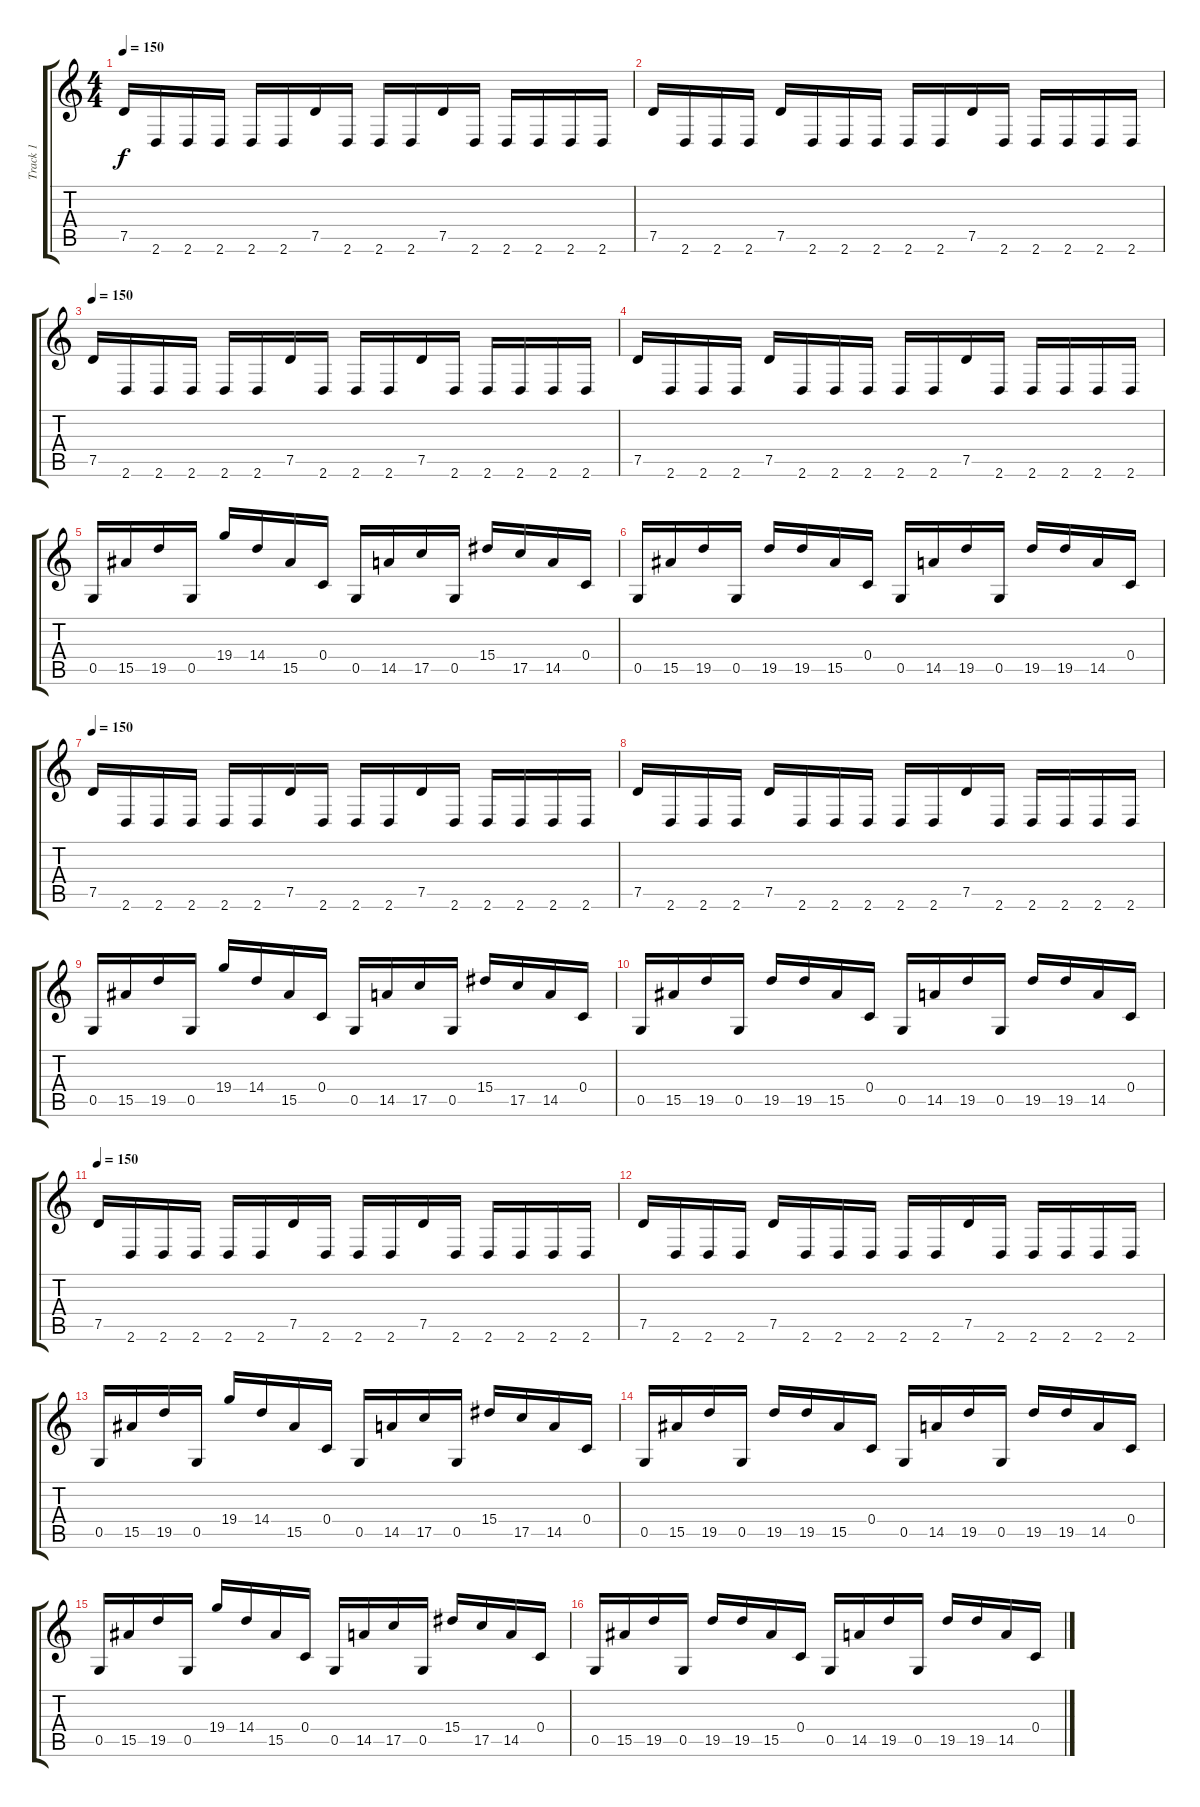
\track ("Track 1" "Track 1") {instrument overdrivenguitar}
\staff {score tabs}
\tuning (D4 A3 F3 C3 G2 C2) {hide}
\ts (4 4)
\tempo 150
\clef g2
\ks c
7.5.16{dy f} 2.6.16 2.6.16 2.6.16 2.6.16 2.6.16 7.5.16 2.6.16 2.6.16 2.6.16 7.5.16 2.6.16 2.6.16 2.6.16 2.6.16 2.6.16 |
7.5.16 2.6.16 2.6.16 2.6.16 7.5.16 2.6.16 2.6.16 2.6.16 2.6.16 2.6.16 7.5.16 2.6.16 2.6.16 2.6.16 2.6.16 2.6.16 |
\tempo 150
7.5.16 2.6.16 2.6.16 2.6.16 2.6.16 2.6.16 7.5.16 2.6.16 2.6.16 2.6.16 7.5.16 2.6.16 2.6.16 2.6.16 2.6.16 2.6.16 |
7.5.16 2.6.16 2.6.16 2.6.16 7.5.16 2.6.16 2.6.16 2.6.16 2.6.16 2.6.16 7.5.16 2.6.16 2.6.16 2.6.16 2.6.16 2.6.16 |
0.5.16 15.5.16 19.5.16 0.5.16 19.4.16 14.4.16 15.5.16 0.4.16 0.5.16 14.5.16 17.5.16 0.5.16 15.4.16 17.5.16 14.5.16 0.4.16 |
0.5.16 15.5.16 19.5.16 0.5.16 19.5.16 19.5.16 15.5.16 0.4.16 0.5.16 14.5.16 19.5.16 0.5.16 19.5.16 19.5.16 14.5.16 0.4.16 |
\tempo 150
7.5.16 2.6.16 2.6.16 2.6.16 2.6.16 2.6.16 7.5.16 2.6.16 2.6.16 2.6.16 7.5.16 2.6.16 2.6.16 2.6.16 2.6.16 2.6.16 |
7.5.16 2.6.16 2.6.16 2.6.16 7.5.16 2.6.16 2.6.16 2.6.16 2.6.16 2.6.16 7.5.16 2.6.16 2.6.16 2.6.16 2.6.16 2.6.16 |
0.5.16 15.5.16 19.5.16 0.5.16 19.4.16 14.4.16 15.5.16 0.4.16 0.5.16 14.5.16 17.5.16 0.5.16 15.4.16 17.5.16 14.5.16 0.4.16 |
0.5.16 15.5.16 19.5.16 0.5.16 19.5.16 19.5.16 15.5.16 0.4.16 0.5.16 14.5.16 19.5.16 0.5.16 19.5.16 19.5.16 14.5.16 0.4.16 |
\tempo 150
7.5.16 2.6.16 2.6.16 2.6.16 2.6.16 2.6.16 7.5.16 2.6.16 2.6.16 2.6.16 7.5.16 2.6.16 2.6.16 2.6.16 2.6.16 2.6.16 |
7.5.16 2.6.16 2.6.16 2.6.16 7.5.16 2.6.16 2.6.16 2.6.16 2.6.16 2.6.16 7.5.16 2.6.16 2.6.16 2.6.16 2.6.16 2.6.16 |
0.5.16 15.5.16 19.5.16 0.5.16 19.4.16 14.4.16 15.5.16 0.4.16 0.5.16 14.5.16 17.5.16 0.5.16 15.4.16 17.5.16 14.5.16 0.4.16 |
0.5.16 15.5.16 19.5.16 0.5.16 19.5.16 19.5.16 15.5.16 0.4.16 0.5.16 14.5.16 19.5.16 0.5.16 19.5.16 19.5.16 14.5.16 0.4.16 |
0.5.16 15.5.16 19.5.16 0.5.16 19.4.16 14.4.16 15.5.16 0.4.16 0.5.16 14.5.16 17.5.16 0.5.16 15.4.16 17.5.16 14.5.16 0.4.16 |
0.5.16 15.5.16 19.5.16 0.5.16 19.5.16 19.5.16 15.5.16 0.4.16 0.5.16 14.5.16 19.5.16 0.5.16 19.5.16 19.5.16 14.5.16 0.4.16
